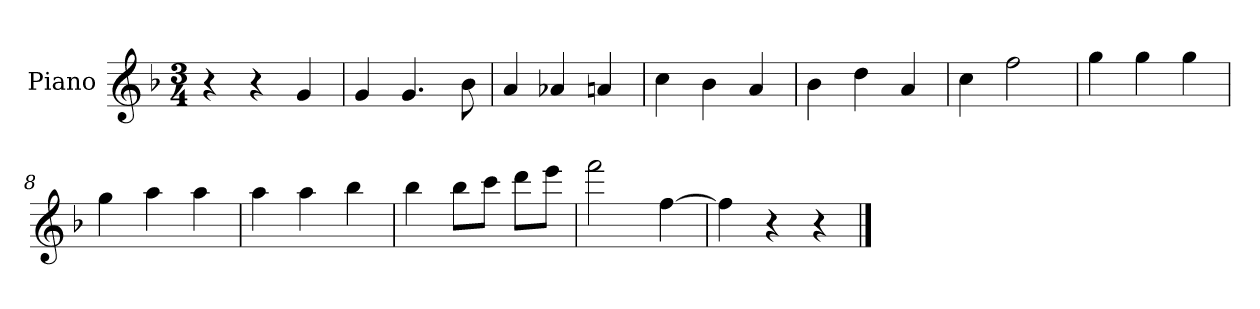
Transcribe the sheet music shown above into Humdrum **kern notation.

**kern
*part1
*staff1
*I"Piano
*I'P-no
*clefG2
*k[b-]
*M3/4
*MM180
=1
4r
4r
4g/
=2
4g/
4.g/
8b-\
=3
4a/
4a-X/
4an/
=4
4cc\
4b-\
4a/
=5
4b-\
4dd\
4a/
=6
4cc\
2ff\
=7
4gg\
4gg\
4gg\
=8
4gg\
4aa\
4aa\
=9
4aa\
4aa\
4bb-\
!!LO:LB:g=z
=10
4bb-\
8bb-\L
8ccc\J
8ddd\L
8eee\J
=11
2fff\
[4ff\
=12
4ff\]
4r
4r
==
*-
